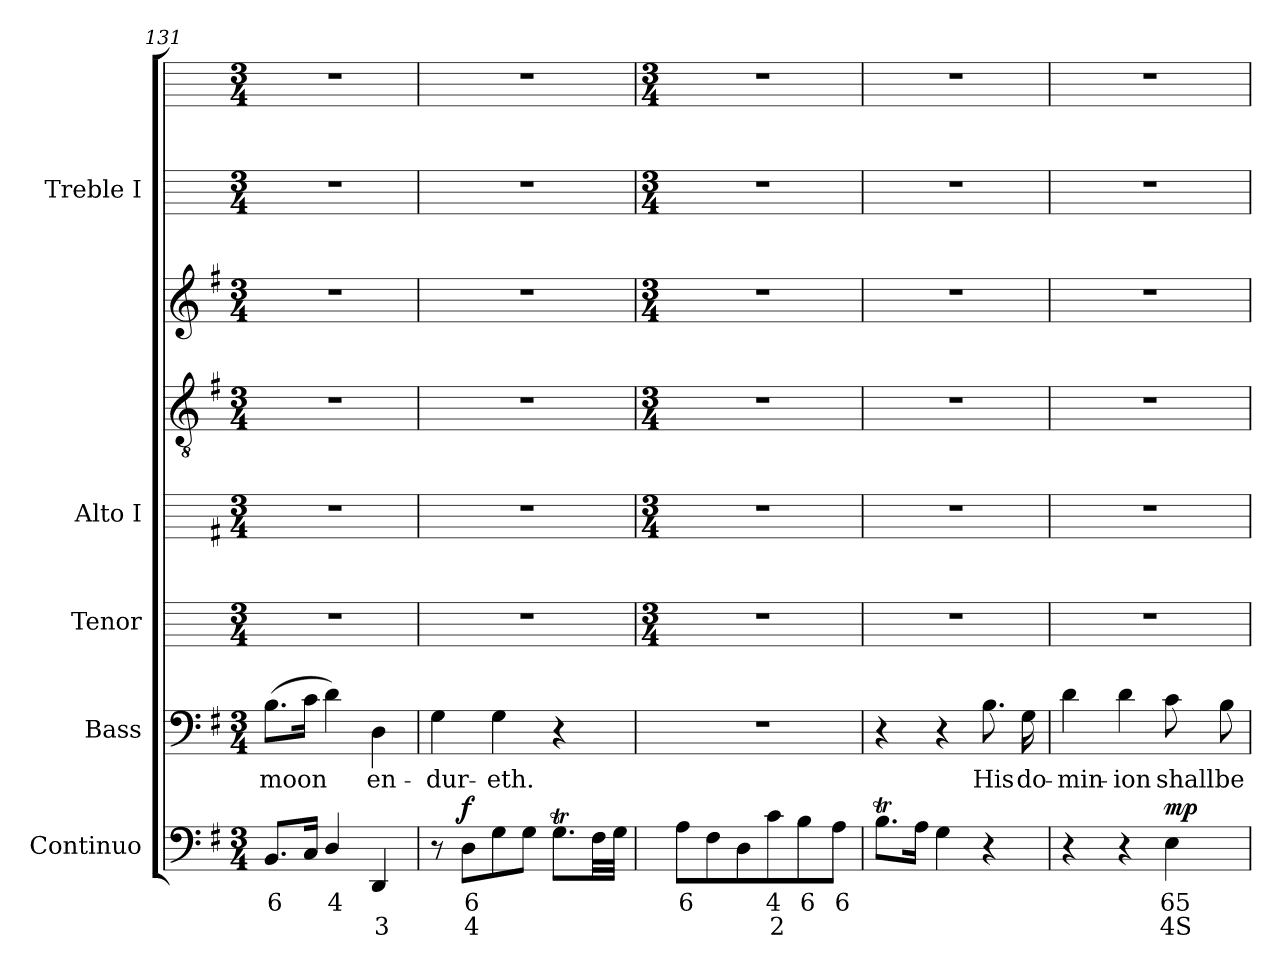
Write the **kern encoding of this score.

**kern	**text	**text	**dynam	**kern	**text	**kern	**kern	**kern	**kern	**kern	**kern
*part5	*part5	*part5	*part5	*part4	*part4	*part3	*part2	*part2	*part2	*part1	*part1
*staff8	*staff8	*staff8	*staff8	*staff7	*staff7	*staff6	*staff5	*staff4	*staff3	*staff2	*staff1
*I"Continuo	*	*	*	*I"Bass	*	*I"Tenor	*I"Alto I	*	*	*I"Treble I	*
*	*	*	*	*I'B	*	*I'T	*I'A	*	*	*	*
*clefF4	*	*	*	*clefF4	*	*	*	*clefGv2	*clefG2	*	*
*k[f#]	*	*	*	*k[f#]	*	*	*k[f#]	*k[f#]	*k[f#]	*	*
*G:	*	*	*	*G:	*	*	*G:	*G:	*G:	*	*
*M3/4	*	*	*	*M3/4	*	*M3/4	*M3/4	*M3/4	*M3/4	*M3/4	*M3/4
=131	=131	=131	=131	=131	=131	=131	=131	=131	=131	=131	=131
!	!LO:LY:b	!	!	!	!LO:LY:b	!	!	!	!	!	!
8.BBL	6	.	.	(>8.BL	moon	2.r	2.r	2.r	2.r	2.r	2.r
16CJ	.	.	.	16cJ	.	.	.	.	.	.	.
!	!LO:LY:b	!	!	!	!	!	!	!	!	!	!
4D/	4	.	.	4d)	.	.	.	.	.	.	.
!	!	!LO:LY:b	!	!	!LO:LY:b	!	!	!	!	!	!
4DD	.	3	.	4D	en-	.	.	.	.	.	.
=132	=132	=132	=132	=132	=132	=132	=132	=132	=132	=132	=132
!	!	!	!	!	!LO:LY:b	!	!	!	!	!	!
8r	.	.	.	4G	-dur-	2.r	2.r	2.r	2.r	2.r	2.r
!	!LO:LY:b	!LO:LY:b	!LO:DY:b	!	!	!	!	!	!	!	!
8DL	6	4	f	.	.	.	.	.	.	.	.
!	!	!	!	!	!LO:LY:b	!	!	!	!	!	!
8G	.	.	.	4G	-eth.	.	.	.	.	.	.
8GJ	.	.	.	.	.	.	.	.	.	.	.
8.GTL	.	.	.	4r	.	.	.	.	.	.	.
32F#LL	.	.	.	.	.	.	.	.	.	.	.
32GJJJ	.	.	.	.	.	.	.	.	.	.	.
!!LO:LB:g=z
=133	=133	=133	=133	=133	=133	=133	=133	=133	=133	=133	=133
*	*	*	*	*	*	*M3/4	*M3/4	*M3/4	*M3/4	*M3/4	*M3/4
!	!LO:LY:b	!	!	!LO:N:vis=1	!	!	!	!	!	!	!
8AL	6	.	.	2.r	.	2.r	2.r	2.r	2.r	2.r	2.r
8F#	.	.	.	.	.	.	.	.	.	.	.
8D	.	.	.	.	.	.	.	.	.	.	.
!	!LO:LY:b	!LO:LY:b	!	!	!	!	!	!	!	!	!
8c	4	2	.	.	.	.	.	.	.	.	.
!	!LO:LY:b	!	!	!	!	!	!	!	!	!	!
8B	6	.	.	.	.	.	.	.	.	.	.
!	!LO:LY:b	!	!	!	!	!	!	!	!	!	!
8AJ	6	.	.	.	.	.	.	.	.	.	.
=134	=134	=134	=134	=134	=134	=134	=134	=134	=134	=134	=134
8.BtL	.	.	.	4r	.	2.r	2.r	2.r	2.r	2.r	2.r
16AJ	.	.	.	.	.	.	.	.	.	.	.
4G	.	.	.	4r	.	.	.	.	.	.	.
!	!	!	!	!	!LO:LY:b	!	!	!	!	!	!
4r	.	.	.	8.B	His	.	.	.	.	.	.
!	!	!	!	!	!LO:LY:b	!	!	!	!	!	!
.	.	.	.	16G	do-	.	.	.	.	.	.
=135	=135	=135	=135	=135	=135	=135	=135	=135	=135	=135	=135
!	!	!	!	!	!LO:LY:b	!	!	!	!	!	!
4r	.	.	.	4d	-min-	2.r	2.r	2.r	2.r	2.r	2.r
!	!	!	!	!	!LO:LY:b	!	!	!	!	!	!
4r	.	.	.	4d	-ion	.	.	.	.	.	.
!	!LO:LY:b	!LO:LY:b	!LO:DY:b	!	!LO:LY:b	!	!	!	!	!	!
4E	65	4S	mp	8c	shall	.	.	.	.	.	.
!	!	!	!	!	!LO:LY:b	!	!	!	!	!	!
.	.	.	.	8B	be	.	.	.	.	.	.
=	=	=	=	=	=	=	=	=	=	=	=
*-	*-	*-	*-	*-	*-	*-	*-	*-	*-	*-	*-
